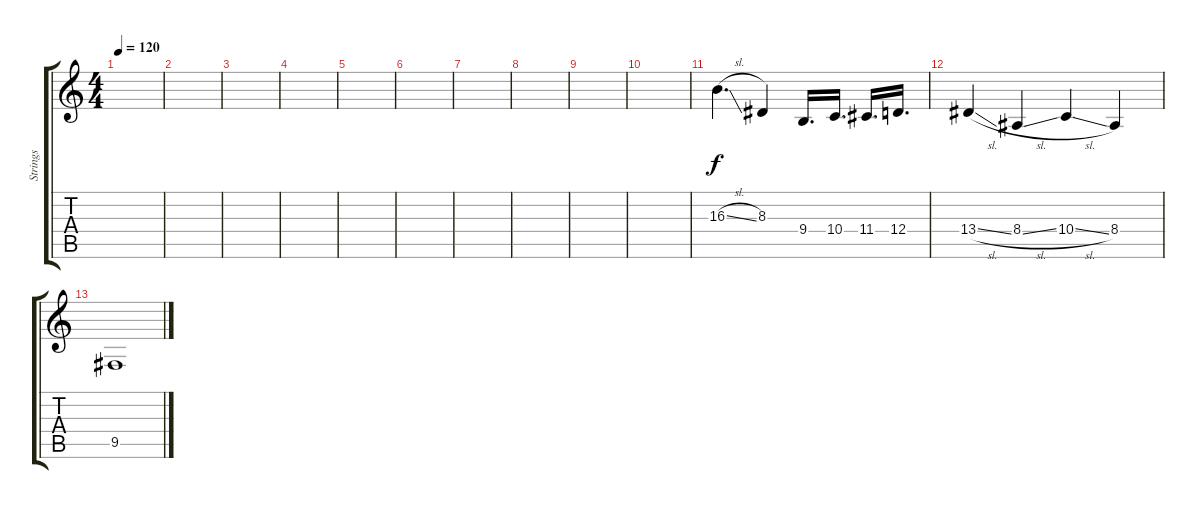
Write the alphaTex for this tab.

\track ("Strings" "Strings") {instrument tremolostrings}
\staff {score tabs}
\tuning (E4 B3 G3 D3 A2 E2) {hide}
\ts (4 4)
\tempo 120
\clef g2
\ks c
|
|
|
|
|
|
|
|
|
|
16.3{sl}.4{d} 8.3.4 9.4.16{d} 10.4.16{d} 11.4.16{d} 12.4.16{d} |
13.4{sl}.4 8.4{sl}.4 10.4{sl}.4 8.4.4 |
9.5.1
